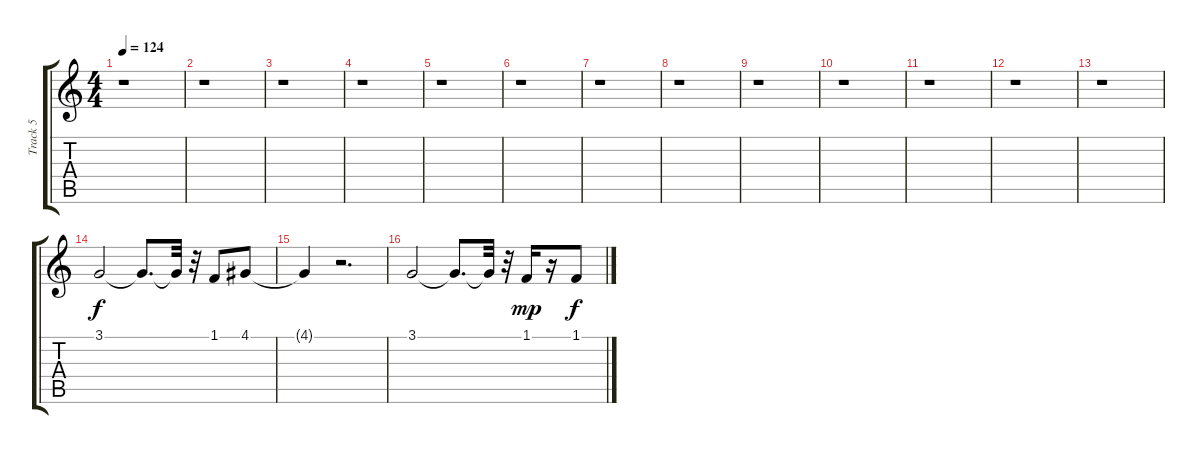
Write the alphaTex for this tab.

\track ("Track 5" "Track 5") {instrument choiraahs}
\staff {score tabs}
\tuning (E4 B3 G3 D3 A2 E2) {hide}
\ts (4 4)
\tempo 124
\clef g2
\ks c
r.1{dy f} |
r.1 |
r.1 |
r.1 |
r.1 |
r.1 |
r.1 |
r.1 |
r.1 |
r.1 |
r.1 |
r.1 |
r.1 |
3.1.2 3.1{t}.8{d} 3.1{t}.32 r.32 1.1.8 4.1.8 |
4.1{t}.4 r.2{d} |
3.1.2 3.1{t}.8{d} 3.1{t}.32 r.32 1.1.16{dy mp} r.16 1.1.8{dy f}
